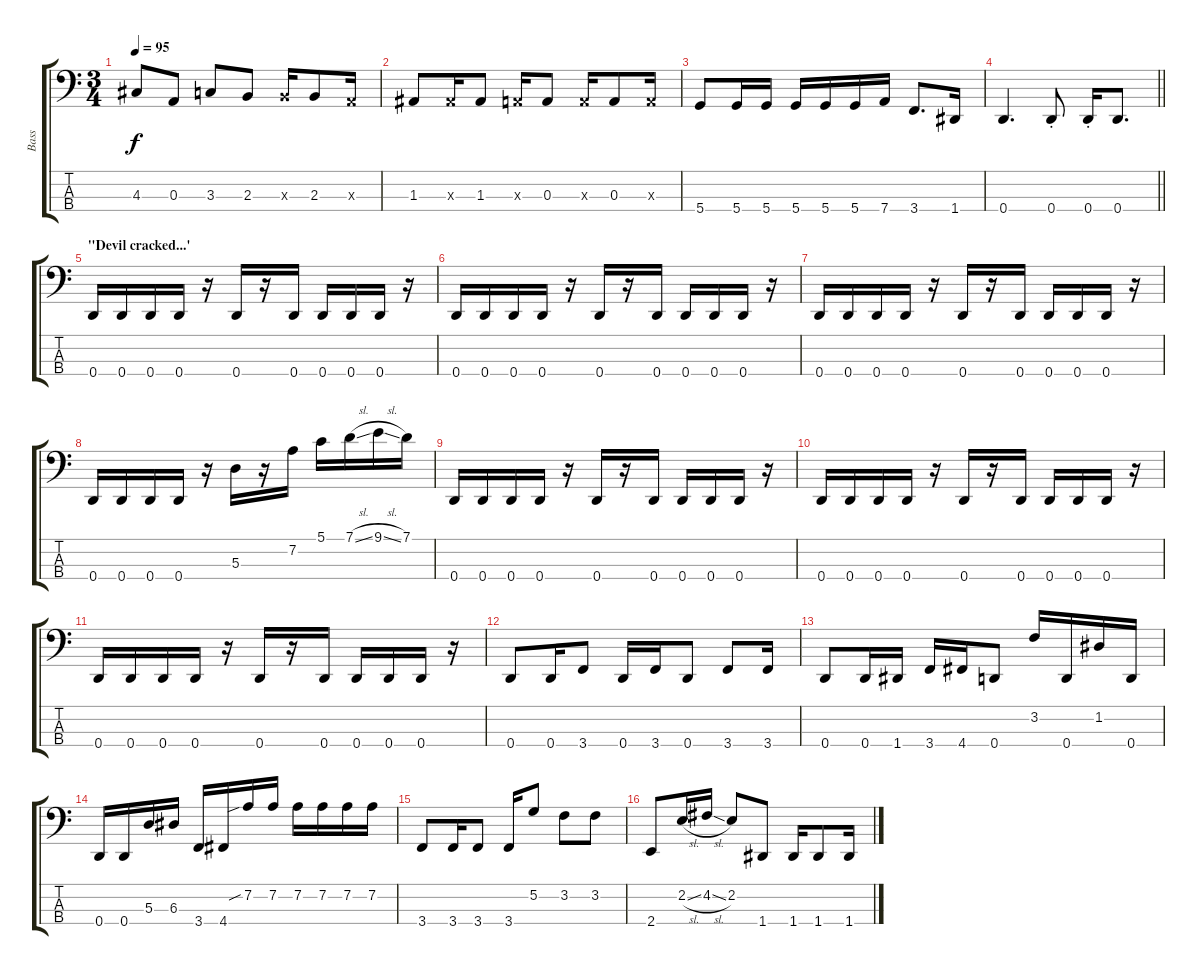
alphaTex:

\track ("Bass" "Bass") {instrument electricbassfinger}
\staff {score tabs}
\tuning (G2 D2 A1 D1) {hide}
\ts (3 4)
\tempo 95
\clef f4
\ks c
4.3.8{dy f} 0.3.8 3.3.8 2.3.8 2.3{x}.16 2.3.8 0.3{x}.16 |
1.3.8 1.3{x}.16 1.3.8 0.3{x}.16 0.3.8 0.3{x}.16 0.3.8 0.3{x}.16 |
5.4.8 5.4.16 5.4.16 5.4.16 5.4.16 5.4.16 7.4.16 3.4.8{d} 1.4.16 |
\barLineRight lightlight
0.4.4{d} 0.4{st}.8 0.4{st}.16 0.4.8{d} |
\section ("" "\"Devil cracked...'")
0.4.16 0.4.16 0.4.16 0.4.16 r.16 0.4.16 r.16 0.4.16 0.4.16 0.4.16 0.4.16 r.16 |
0.4.16 0.4.16 0.4.16 0.4.16 r.16 0.4.16 r.16 0.4.16 0.4.16 0.4.16 0.4.16 r.16 |
0.4.16 0.4.16 0.4.16 0.4.16 r.16 0.4.16 r.16 0.4.16 0.4.16 0.4.16 0.4.16 r.16 |
0.4.16 0.4.16 0.4.16 0.4.16 r.16 5.3.16 r.16 7.2.16 5.1.16 7.1{sl}.16 9.1{sl}.16 7.1.16 |
0.4.16 0.4.16 0.4.16 0.4.16 r.16 0.4.16 r.16 0.4.16 0.4.16 0.4.16 0.4.16 r.16 |
0.4.16 0.4.16 0.4.16 0.4.16 r.16 0.4.16 r.16 0.4.16 0.4.16 0.4.16 0.4.16 r.16 |
0.4.16 0.4.16 0.4.16 0.4.16 r.16 0.4.16 r.16 0.4.16 0.4.16 0.4.16 0.4.16 r.16 |
0.4.8 0.4.16 3.4.8 0.4.16 3.4.16 0.4.8 3.4.8 3.4.16 |
0.4.8 0.4.16 1.4.16 3.4.16 4.4.16 0.4.8 3.2.16 0.4.16 1.2.16 0.4.16 |
0.4.16 0.4.16 5.3.16 6.3.16 3.4.16 4.4.16 7.2{sib}.16 7.2.16 7.2.16 7.2.16 7.2.16 7.2.16 |
3.4.8 3.4.16 3.4.8 3.4.16 5.2.8 3.2.8 3.2.8 |
2.4.8 2.2{sl}.16 4.2{sl}.16 2.2.8 1.4.8 1.4.16 1.4.8 1.4.16
